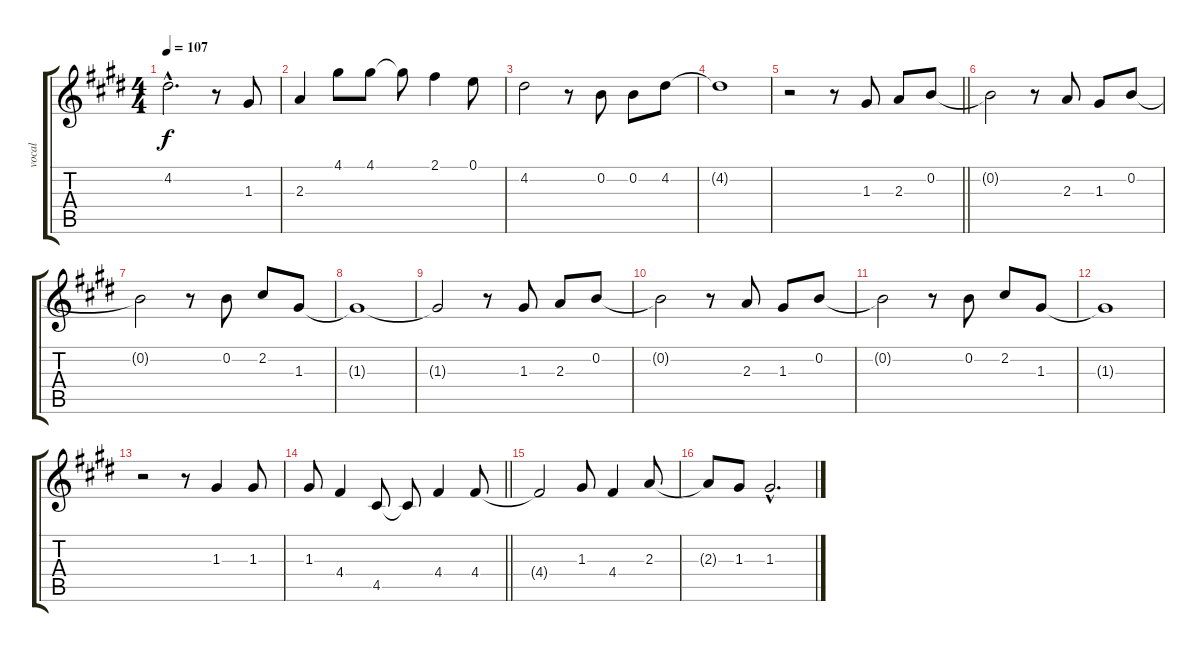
\track ("vocal" "vocal") {instrument acousticguitarnylon}
\staff {score tabs}
\tuning (E4 B3 G3 D3 A2 E2) {hide}
\ts (4 4)
\tempo 107
\clef g2
\ks e
4.2{hac t}.2{d dy f} r.8 1.3.8 |
2.3.4 4.1.8 4.1.8 4.1{t}.8 2.1.4 0.1.8 |
4.2.2 r.8 0.2.8 0.2.8 4.2.8 |
4.2{t}.1 |
\barLineRight lightlight
r.2 r.8 1.3.8 2.3.8 0.2.8 |
0.2{t}.2 r.8 2.3.8 1.3.8 0.2.8 |
0.2{t}.2 r.8 0.2.8 2.2.8 1.3.8 |
1.3{t}.1 |
1.3{t}.2 r.8 1.3.8 2.3.8 0.2.8 |
0.2{t}.2 r.8 2.3.8 1.3.8 0.2.8 |
0.2{t}.2 r.8 0.2.8 2.2.8 1.3.8 |
1.3{t}.1 |
r.2 r.8 1.3.4 1.3.8 |
\barLineRight lightlight
1.3.8 4.4.4 4.5.8 4.5{t}.8 4.4.4 4.4.8 |
4.4{t}.2 1.3.8 4.4.4 2.3.8 |
2.3{t}.8 1.3.8 1.3{hac}.2{d}
